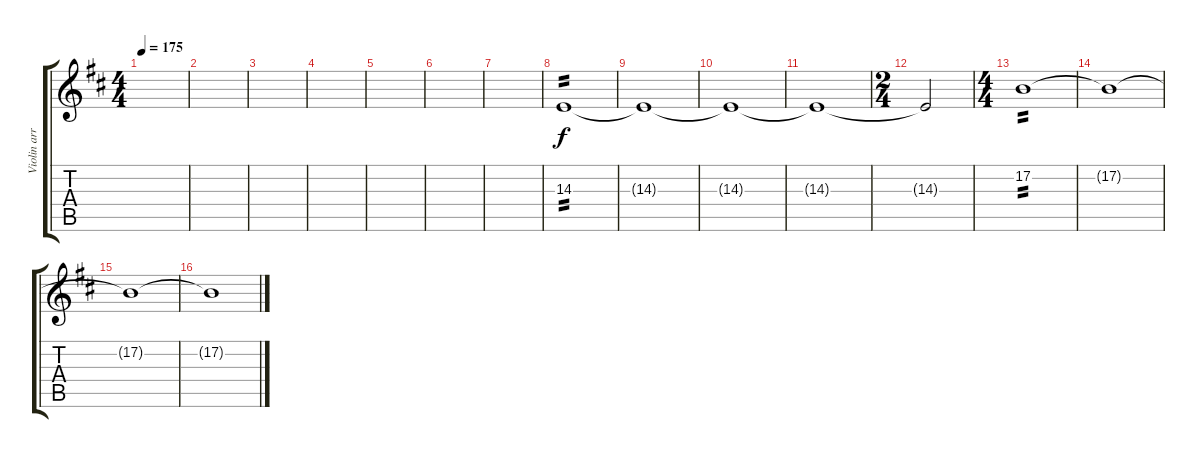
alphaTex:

\track ("Violin arr. for Guitar" "Violin arr") {instrument violin}
\staff {score tabs}
\tuning (B3 Gb3 D3 A2 E2 B1) {hide}
\ts (4 4)
\tempo 175
\clef g2
\ks bminor
|
|
|
|
|
|
|
14.3.1{tp 2} |
14.3{t}.1 |
14.3{t}.1 |
14.3{t}.1 |
\ts (2 4)
14.3{t}.2 |
\ts (4 4)
17.2.1{tp 2} |
17.2{t}.1 |
17.2{t}.1 |
17.2{t}.1
